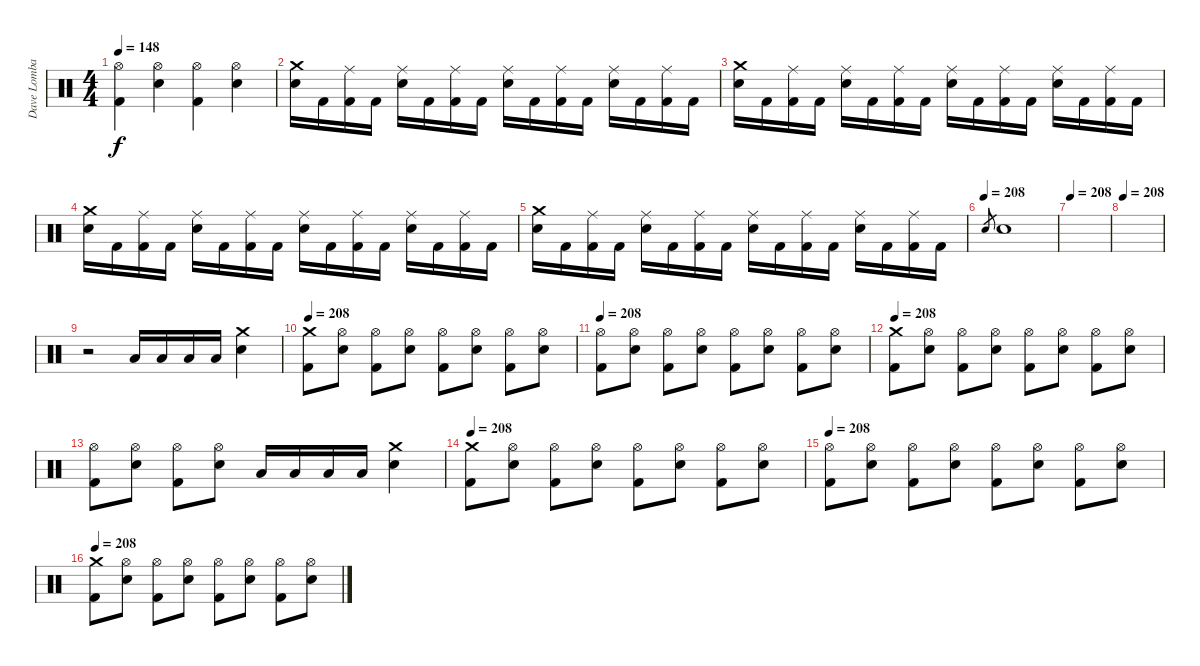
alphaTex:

\track ("Dave Lombardo" "Dave Lomba") {instrument percussion}
\staff {score}
\articulation defaults
\ts (4 4)
\tempo 148
\clef neutral
\ks c
("Hi-Hat (open)" "Kick (hit) 2").4{dy f} ("Hi-Hat (open)" "Electric Snare (hit)").4 ("Hi-Hat (open)" "Kick (hit) 2").4 ("Hi-Hat (open)" "Electric Snare (hit)").4 |
("Crash medium (hit)" "Electric Snare (hit)").16 "Kick (hit) 2".16 ("Ride (middle)" "Kick (hit) 2").16 "Kick (hit) 2".16 ("Ride (middle)" "Electric Snare (hit)").16 "Kick (hit) 2".16 ("Ride (middle)" "Kick (hit) 2").16 "Kick (hit) 2".16 ("Ride (middle)" "Electric Snare (hit)").16 "Kick (hit) 2".16 ("Ride (middle)" "Kick (hit) 2").16 "Kick (hit) 2".16 ("Ride (middle)" "Electric Snare (hit)").16 "Kick (hit) 2".16 ("Ride (middle)" "Kick (hit) 2").16 "Kick (hit) 2".16 |
("Crash medium (hit)" "Electric Snare (hit)").16 "Kick (hit) 2".16 ("Ride (middle)" "Kick (hit) 2").16 "Kick (hit) 2".16 ("Ride (middle)" "Electric Snare (hit)").16 "Kick (hit) 2".16 ("Ride (middle)" "Kick (hit) 2").16 "Kick (hit) 2".16 ("Ride (middle)" "Electric Snare (hit)").16 "Kick (hit) 2".16 ("Ride (middle)" "Kick (hit) 2").16 "Kick (hit) 2".16 ("Ride (middle)" "Electric Snare (hit)").16 "Kick (hit) 2".16 ("Ride (middle)" "Kick (hit) 2").16 "Kick (hit) 2".16 |
("Crash medium (hit)" "Electric Snare (hit)").16 "Kick (hit) 2".16 ("Ride (middle)" "Kick (hit) 2").16 "Kick (hit) 2".16 ("Ride (middle)" "Electric Snare (hit)").16 "Kick (hit) 2".16 ("Ride (middle)" "Kick (hit) 2").16 "Kick (hit) 2".16 ("Ride (middle)" "Electric Snare (hit)").16 "Kick (hit) 2".16 ("Ride (middle)" "Kick (hit) 2").16 "Kick (hit) 2".16 ("Ride (middle)" "Electric Snare (hit)").16 "Kick (hit) 2".16 ("Ride (middle)" "Kick (hit) 2").16 "Kick (hit) 2".16 |
("Crash medium (hit)" "Electric Snare (hit)").16 "Kick (hit) 2".16 ("Ride (middle)" "Kick (hit) 2").16 "Kick (hit) 2".16 ("Ride (middle)" "Electric Snare (hit)").16 "Kick (hit) 2".16 ("Ride (middle)" "Kick (hit) 2").16 "Kick (hit) 2".16 ("Ride (middle)" "Electric Snare (hit)").16 "Kick (hit) 2".16 ("Ride (middle)" "Kick (hit) 2").16 "Kick (hit) 2".16 ("Ride (middle)" "Electric Snare (hit)").16 "Kick (hit) 2".16 ("Ride (middle)" "Kick (hit) 2").16 "Kick (hit) 2".16 |
\tempo (208)
"Electric Snare (hit)".8{gr} "Electric Snare (hit)".1 |
\tempo 208
|
\tempo 208
|
r.2 "Low Tom (hit)".16 "Low Tom (hit)".16 "Low Tom (hit)".16 "Low Tom (hit)".16 ("Crash medium (hit)" "Electric Snare (hit)").4 |
\tempo 208
("Crash medium (hit)" "Kick (hit) 2").8 ("Electric Snare (hit)" "Hi-Hat (open)").8 ("Kick (hit) 2" "Hi-Hat (open)").8 ("Electric Snare (hit)" "Hi-Hat (open)").8 ("Kick (hit) 2" "Hi-Hat (open)").8 ("Electric Snare (hit)" "Hi-Hat (open)").8 ("Kick (hit) 2" "Hi-Hat (open)").8 ("Electric Snare (hit)" "Hi-Hat (open)").8 |
\tempo 208
("Hi-Hat (open)" "Kick (hit) 2").8 ("Electric Snare (hit)" "Hi-Hat (open)").8 ("Kick (hit) 2" "Hi-Hat (open)").8 ("Electric Snare (hit)" "Hi-Hat (open)").8 ("Kick (hit) 2" "Hi-Hat (open)").8 ("Electric Snare (hit)" "Hi-Hat (open)").8 ("Kick (hit) 2" "Hi-Hat (open)").8 ("Electric Snare (hit)" "Hi-Hat (open)").8 |
\tempo 208
("Crash medium (hit)" "Kick (hit) 2").8 ("Electric Snare (hit)" "Hi-Hat (open)").8 ("Kick (hit) 2" "Hi-Hat (open)").8 ("Electric Snare (hit)" "Hi-Hat (open)").8 ("Kick (hit) 2" "Hi-Hat (open)").8 ("Electric Snare (hit)" "Hi-Hat (open)").8 ("Kick (hit) 2" "Hi-Hat (open)").8 ("Electric Snare (hit)" "Hi-Hat (open)").8 |
("Hi-Hat (open)" "Kick (hit) 2").8 ("Electric Snare (hit)" "Hi-Hat (open)").8 ("Kick (hit) 2" "Hi-Hat (open)").8 ("Electric Snare (hit)" "Hi-Hat (open)").8 "Low Tom (hit)".16 "Low Tom (hit)".16 "Low Tom (hit)".16 "Low Tom (hit)".16 ("Crash medium (hit)" "Electric Snare (hit)").4 |
\tempo 208
("Crash medium (hit)" "Kick (hit) 2").8 ("Electric Snare (hit)" "Hi-Hat (open)").8 ("Kick (hit) 2" "Hi-Hat (open)").8 ("Electric Snare (hit)" "Hi-Hat (open)").8 ("Kick (hit) 2" "Hi-Hat (open)").8 ("Electric Snare (hit)" "Hi-Hat (open)").8 ("Kick (hit) 2" "Hi-Hat (open)").8 ("Electric Snare (hit)" "Hi-Hat (open)").8 |
\tempo 208
("Hi-Hat (open)" "Kick (hit) 2").8 ("Electric Snare (hit)" "Hi-Hat (open)").8 ("Kick (hit) 2" "Hi-Hat (open)").8 ("Electric Snare (hit)" "Hi-Hat (open)").8 ("Kick (hit) 2" "Hi-Hat (open)").8 ("Electric Snare (hit)" "Hi-Hat (open)").8 ("Kick (hit) 2" "Hi-Hat (open)").8 ("Electric Snare (hit)" "Hi-Hat (open)").8 |
\tempo 208
("Crash medium (hit)" "Kick (hit) 2").8 ("Electric Snare (hit)" "Hi-Hat (open)").8 ("Kick (hit) 2" "Hi-Hat (open)").8 ("Electric Snare (hit)" "Hi-Hat (open)").8 ("Kick (hit) 2" "Hi-Hat (open)").8 ("Electric Snare (hit)" "Hi-Hat (open)").8 ("Kick (hit) 2" "Hi-Hat (open)").8 ("Electric Snare (hit)" "Hi-Hat (open)").8
